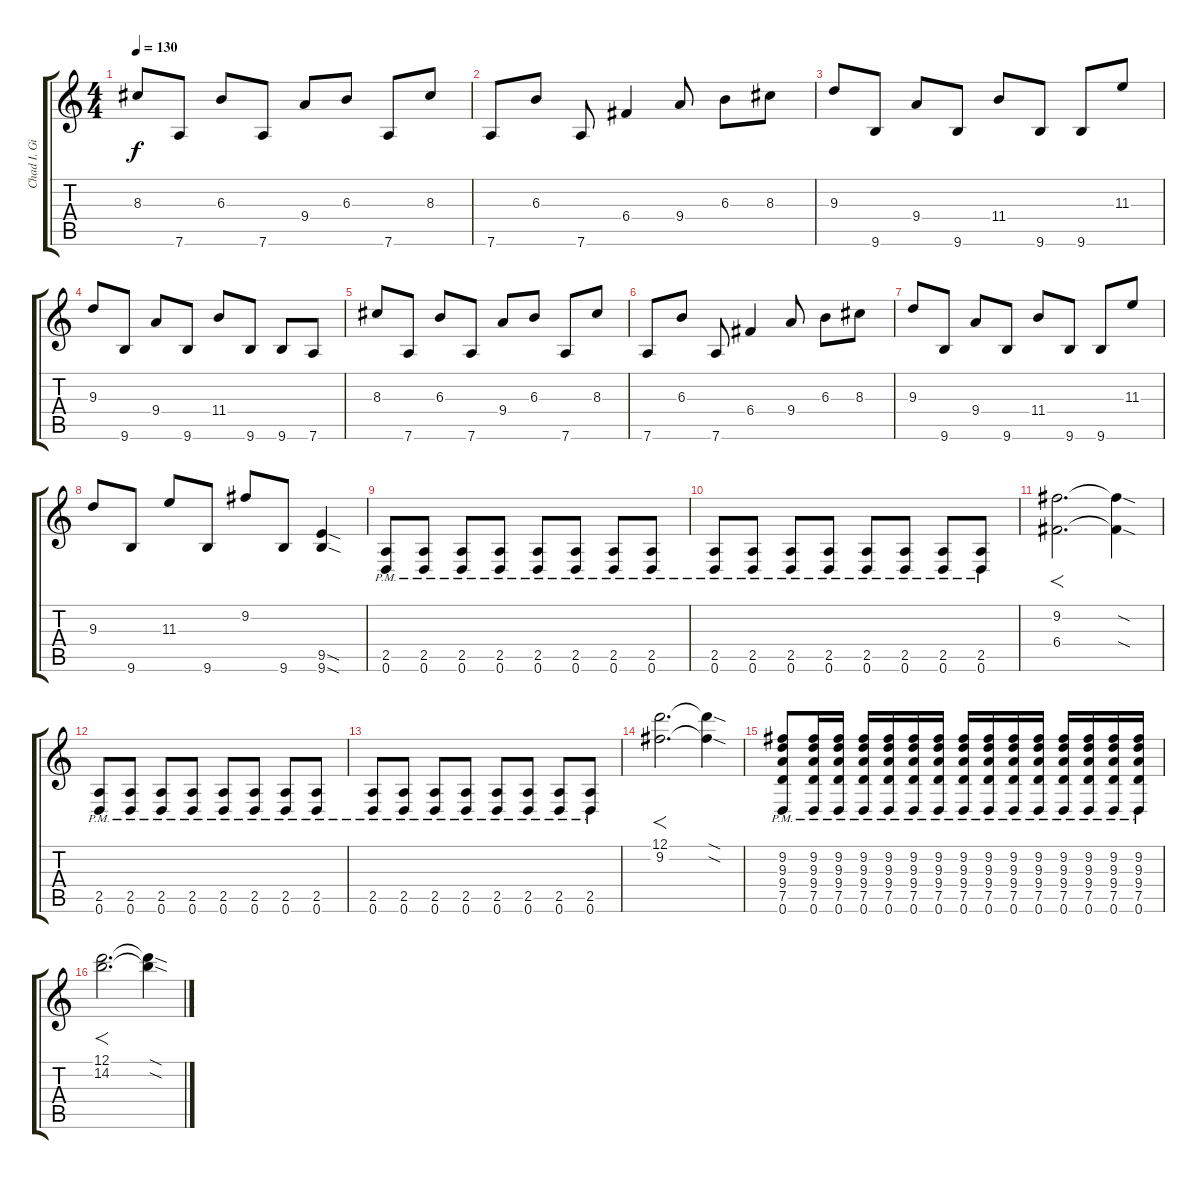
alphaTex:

\track ("Chad I. Ginsburg" "Chad I. Gi") {instrument distortionguitar}
\staff {score tabs}
\tuning (D4 A3 F3 C3 G2 D2) {hide}
\ts (4 4)
\tempo 130
\clef g2
\ks c
8.3.8{dy f} 7.6.8 6.3.8 7.6.8 9.4.8 6.3.8 7.6.8 8.3.8 |
7.6.8 6.3.8 7.6.8 6.4.4 9.4.8 6.3.8 8.3.8 |
9.3.8 9.6.8 9.4.8 9.6.8 11.4.8 9.6.8 9.6.8 11.3.8 |
9.3.8 9.6.8 9.4.8 9.6.8 11.4.8 9.6.8 9.6.8 7.6.8 |
8.3.8 7.6.8 6.3.8 7.6.8 9.4.8 6.3.8 7.6.8 8.3.8 |
7.6.8 6.3.8 7.6.8 6.4.4 9.4.8 6.3.8 8.3.8 |
9.3.8 9.6.8 9.4.8 9.6.8 11.4.8 9.6.8 9.6.8 11.3.8 |
9.3.8 9.6.8 11.3.8 9.6.8 9.2.8 9.6.8 (9.5{sod} 9.6{sod}).4 |
(2.5{pm} 0.6{pm}).8 (2.5{pm} 0.6{pm}).8 (2.5{pm} 0.6{pm}).8 (2.5{pm} 0.6{pm}).8 (2.5{pm} 0.6{pm}).8 (2.5{pm} 0.6{pm}).8 (2.5{pm} 0.6{pm}).8 (2.5{pm} 0.6{pm}).8 |
(2.5{pm} 0.6{pm}).8 (2.5{pm} 0.6{pm}).8 (2.5{pm} 0.6{pm}).8 (2.5{pm} 0.6{pm}).8 (2.5{pm} 0.6{pm}).8 (2.5{pm} 0.6{pm}).8 (2.5{pm} 0.6{pm}).8 (2.5{pm} 0.6{pm}).8 |
(9.2 6.4).2{f d} (9.2{sod t} 6.4{sod t}).4 |
(2.5{pm} 0.6{pm}).8 (2.5{pm} 0.6{pm}).8 (2.5{pm} 0.6{pm}).8 (2.5{pm} 0.6{pm}).8 (2.5{pm} 0.6{pm}).8 (2.5{pm} 0.6{pm}).8 (2.5{pm} 0.6{pm}).8 (2.5{pm} 0.6{pm}).8 |
(2.5{pm} 0.6{pm}).8 (2.5{pm} 0.6{pm}).8 (2.5{pm} 0.6{pm}).8 (2.5{pm} 0.6{pm}).8 (2.5{pm} 0.6{pm}).8 (2.5{pm} 0.6{pm}).8 (2.5{pm} 0.6{pm}).8 (2.5{pm} 0.6{pm}).8 |
(12.1 9.2).2{f d} (12.1{sod t} 9.2{sod t}).4 |
(9.2{pm} 9.3{pm} 9.4{pm} 7.5{pm} 0.6{pm}).8 (9.2{pm} 9.3{pm} 9.4{pm} 7.5{pm} 0.6{pm}).16 (9.2{pm} 9.3{pm} 9.4{pm} 7.5{pm} 0.6{pm}).16 (9.2{pm} 9.3{pm} 9.4{pm} 7.5{pm} 0.6{pm}).16 (9.2{pm} 9.3{pm} 9.4{pm} 7.5{pm} 0.6{pm}).16 (9.2{pm} 9.3{pm} 9.4{pm} 7.5{pm} 0.6{pm}).16 (9.2{pm} 9.3{pm} 9.4{pm} 7.5{pm} 0.6{pm}).16 (9.2{pm} 9.3{pm} 9.4{pm} 7.5{pm} 0.6{pm}).16 (9.2{pm} 9.3{pm} 9.4{pm} 7.5{pm} 0.6{pm}).16 (9.2{pm} 9.3{pm} 9.4{pm} 7.5{pm} 0.6{pm}).16 (9.2{pm} 9.3{pm} 9.4{pm} 7.5{pm} 0.6{pm}).16 (9.2{pm} 9.3{pm} 9.4{pm} 7.5{pm} 0.6{pm}).16 (9.2{pm} 9.3{pm} 9.4{pm} 7.5{pm} 0.6{pm}).16 (9.2{pm} 9.3{pm} 9.4{pm} 7.5{pm} 0.6{pm}).16 (9.2{pm} 9.3{pm} 9.4{pm} 7.5{pm} 0.6{pm}).16 |
(12.1 14.2).2{f d} (12.1{sod t} 14.2{sod t}).4
